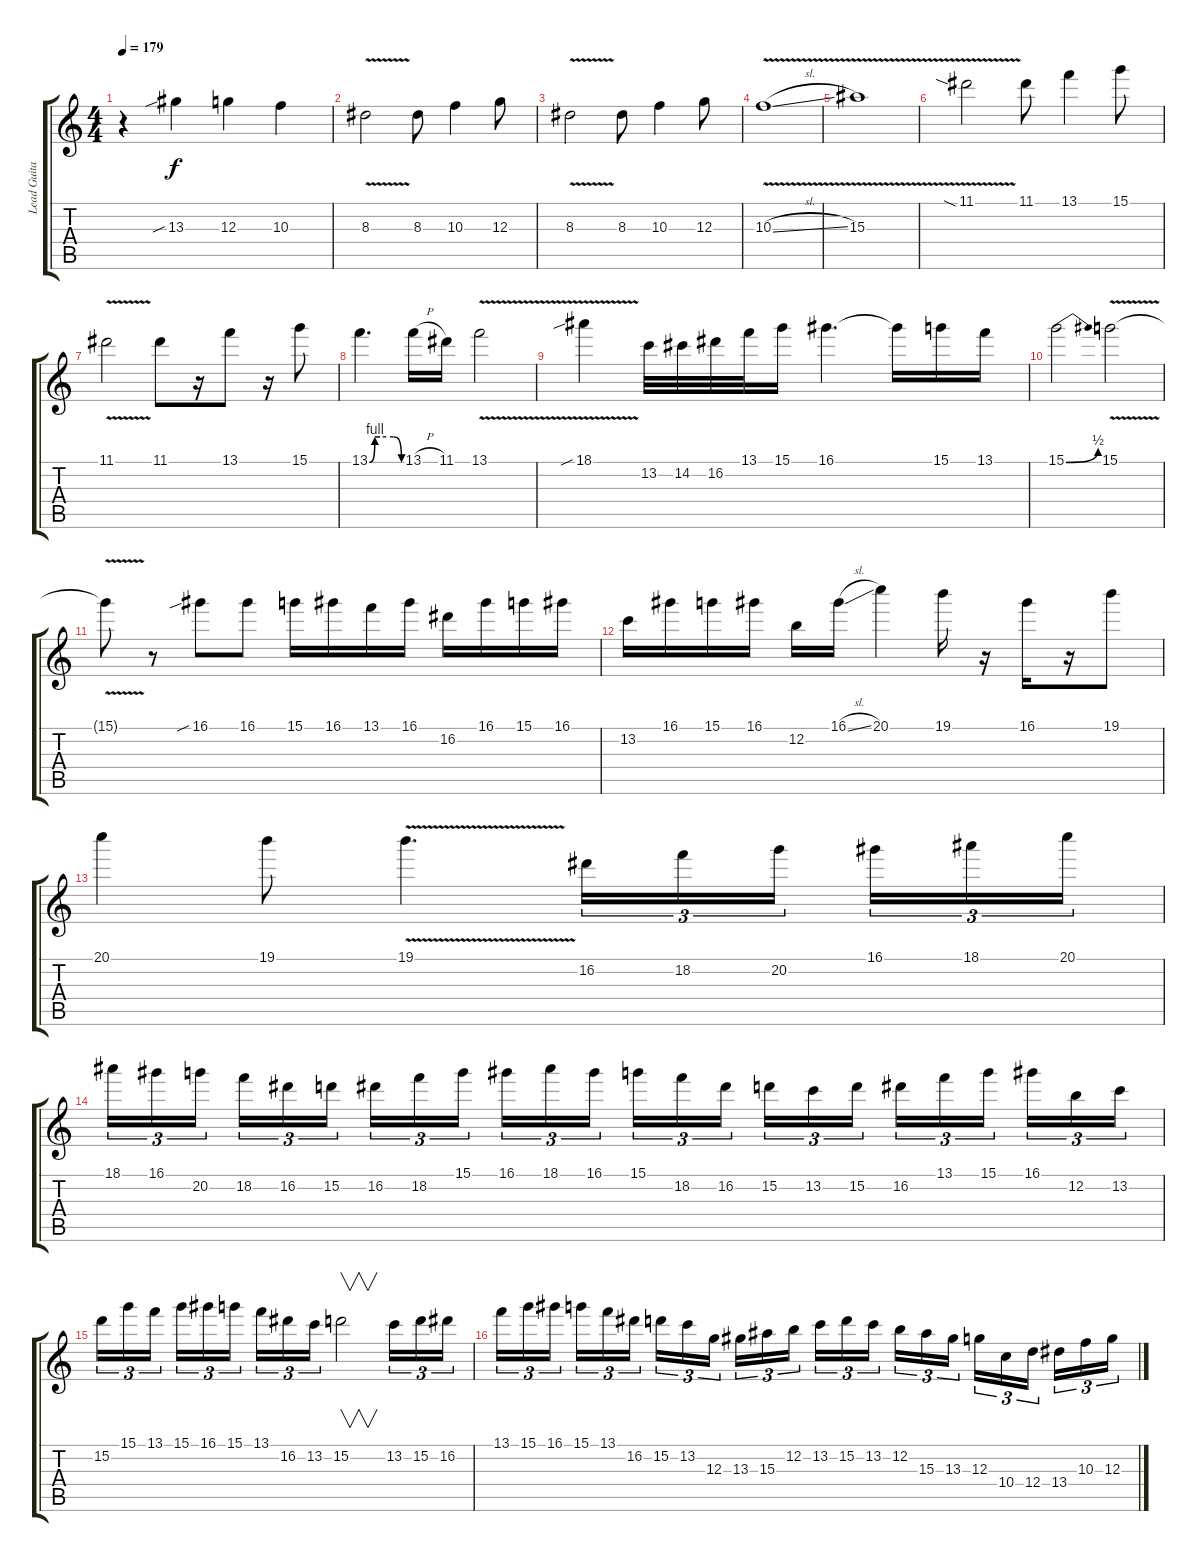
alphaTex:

\track ("Lead Guitar" "Lead Guita") {instrument distortionguitar}
\staff {score tabs}
\tuning (E4 B3 G3 D3 A2 E2) {hide}
\ts (4 4)
\tempo 179
\clef g2
\ks c
r.4{dy f} 13.3{sib}.4 12.3.4 10.3.4 |
8.3{v}.2 8.3.8 10.3.4 12.3.8 |
8.3{v}.2 8.3.8 10.3.4 12.3.8 |
10.3{v sl}.1 |
15.3{v}.1 |
11.1{v sia}.2 11.1.8 13.1.4 15.1.8 |
11.1{v}.2 11.1.8 r.16 13.1.8 r.16 15.1.8 |
13.1{be (custom 0 0 10 4 20 4 45 4 60 0)}.4{d} 13.1{h}.16 11.1.16 13.1{v}.2 |
18.1{v sib}.4 13.2.32 14.2.32 16.2.32 13.1.32 15.1.16 16.1.4{d} 16.1{t}.16 15.1.16 13.1.16 |
15.1{be (bend 0 0 60 2)}.2 15.1{v}.2 |
15.1{t}.8 r.8 16.1{sib}.8 16.1.8 15.1.16 16.1.16 13.1.16 16.1.16 16.2.16 16.1.16 15.1.16 16.1.16 |
13.2.16 16.1.16 15.1.16 16.1.16 12.2.16 16.1{sl}.16 20.1.4 19.1.16 r.16 16.1.16 r.16 19.1.8 |
20.1.4 19.1.8 19.1{v}.4{d} 16.2.16{tu (3 2)} 18.2.16{tu (3 2)} 20.2.16{tu (3 2) beam splitsecondary} 16.1.16{tu (3 2)} 18.1.16{tu (3 2)} 20.1.16{tu (3 2)} |
18.1.16{tu (3 2)} 16.1.16{tu (3 2)} 20.2.16{tu (3 2) beam splitsecondary} 18.2.16{tu (3 2)} 16.2.16{tu (3 2)} 15.2.16{tu (3 2)} 16.2.16{tu (3 2)} 18.2.16{tu (3 2)} 15.1.16{tu (3 2) beam splitsecondary} 16.1.16{tu (3 2)} 18.1.16{tu (3 2)} 16.1.16{tu (3 2)} 15.1.16{tu (3 2)} 18.2.16{tu (3 2)} 16.2.16{tu (3 2) beam splitsecondary} 15.2.16{tu (3 2)} 13.2.16{tu (3 2)} 15.2.16{tu (3 2)} 16.2.16{tu (3 2)} 13.1.16{tu (3 2)} 15.1.16{tu (3 2) beam splitsecondary} 16.1.16{tu (3 2)} 12.2.16{tu (3 2)} 13.2.16{tu (3 2)} |
15.2.16{tu (3 2)} 15.1.16{tu (3 2)} 13.1.16{tu (3 2) beam splitsecondary} 15.1.16{tu (3 2)} 16.1.16{tu (3 2)} 15.1.16{tu (3 2)} 13.1.16{tu (3 2)} 16.2.16{tu (3 2)} 13.2.16{tu (3 2)} 15.2.2{v} 13.2.16{tu (3 2)} 15.2.16{tu (3 2)} 16.2.16{tu (3 2)} |
13.1.16{tu (3 2)} 15.1.16{tu (3 2)} 16.1.16{tu (3 2) beam splitsecondary} 15.1.16{tu (3 2)} 13.1.16{tu (3 2)} 16.2.16{tu (3 2)} 15.2.16{tu (3 2)} 13.2.16{tu (3 2)} 12.3.16{tu (3 2) beam splitsecondary} 13.3.16{tu (3 2)} 15.3.16{tu (3 2)} 12.2.16{tu (3 2)} 13.2.16{tu (3 2)} 15.2.16{tu (3 2)} 13.2.16{tu (3 2) beam splitsecondary} 12.2.16{tu (3 2)} 15.3.16{tu (3 2)} 13.3.16{tu (3 2)} 12.3.16{tu (3 2)} 10.4.16{tu (3 2)} 12.4.16{tu (3 2) beam splitsecondary} 13.4.16{tu (3 2)} 10.3.16{tu (3 2)} 12.3.16{tu (3 2)}
